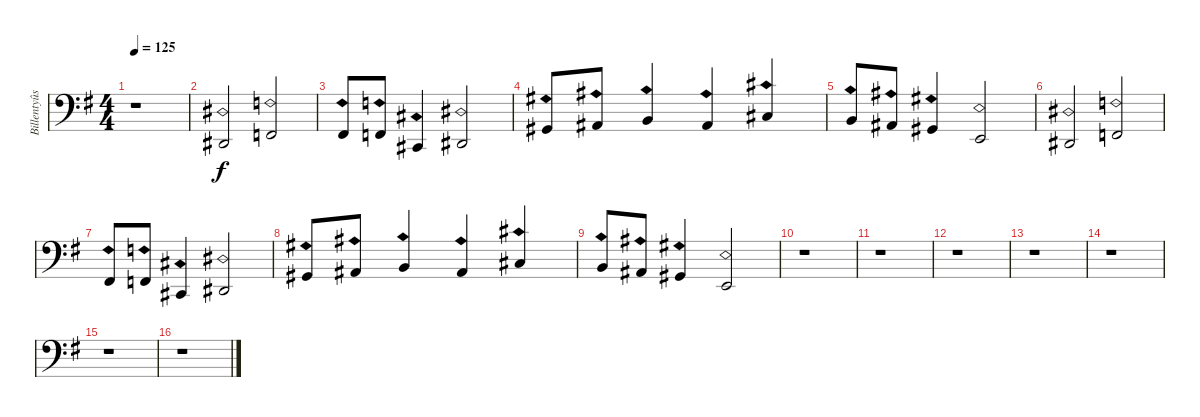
\track ("Billentyûs (Mats Olausson)" "Billentyûs") {instrument lead1square}
\staff {score}
\tuning (C3 G2 D2 A1 E1 B0) {hide}
\ts (4 4)
\tempo 125
\clef f4
\ks g
r.1{dy f} |
1.3{ph 12}.2 3.3{ph 12}.2 |
4.3{ph 12}.8 3.3{ph 12}.8 4.4{ph 12}.4 1.3{ph 12}.2 |
1.2{ph 12}.8 3.2{ph 12}.8 4.2{ph 12}.4 3.2{ph 12}.4 1.1{ph 12}.4 |
4.2{ph 12}.8 3.2{ph 12}.8 1.2{ph 12}.4 2.3{ph 12}.2 |
1.3{ph 12}.2 3.3{ph 12}.2 |
4.3{ph 12}.8 3.3{ph 12}.8 4.4{ph 12}.4 1.3{ph 12}.2 |
1.2{ph 12}.8 3.2{ph 12}.8 4.2{ph 12}.4 3.2{ph 12}.4 1.1{ph 12}.4 |
4.2{ph 12}.8 3.2{ph 12}.8 1.2{ph 12}.4 2.3{ph 12}.2 |
r.1 |
r.1 |
r.1 |
r.1 |
r.1 |
r.1 |
r.1
